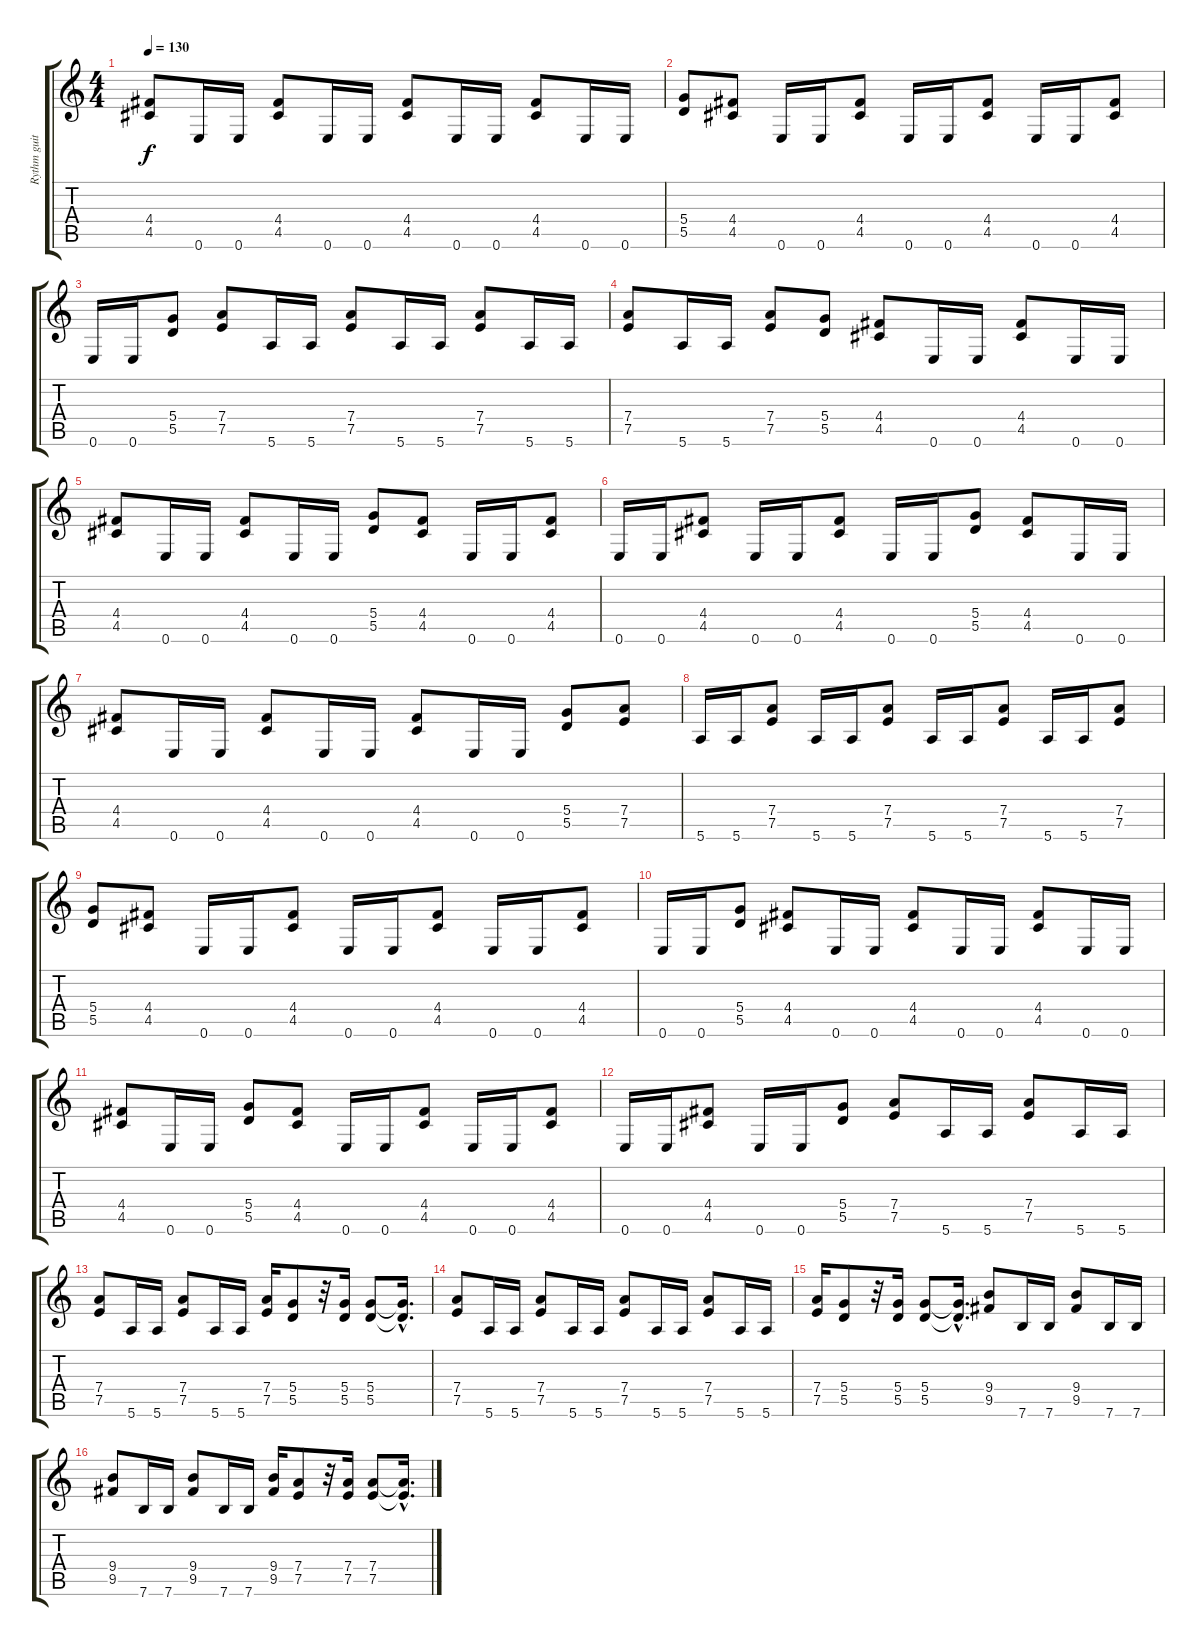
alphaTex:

\track ("Rythm guitar" "Rythm guit") {instrument distortionguitar}
\staff {score tabs}
\tuning (E4 B3 G3 D3 A2 E2) {hide}
\ts (4 4)
\tempo 130
\clef g2
\ks c
(4.4 4.5).8{dy f} 0.6.16 0.6.16 (4.4 4.5).8 0.6.16 0.6.16 (4.4 4.5).8 0.6.16 0.6.16 (4.4 4.5).8 0.6.16 0.6.16 |
(5.4 5.5).8 (4.4 4.5).8 0.6.16 0.6.16 (4.4 4.5).8 0.6.16 0.6.16 (4.4 4.5).8 0.6.16 0.6.16 (4.4 4.5).8 |
0.6.16 0.6.16 (5.4 5.5).8 (7.4 7.5).8 5.6.16 5.6.16 (7.4 7.5).8 5.6.16 5.6.16 (7.4 7.5).8 5.6.16 5.6.16 |
(7.4 7.5).8 5.6.16 5.6.16 (7.4 7.5).8 (5.4 5.5).8 (4.4 4.5).8 0.6.16 0.6.16 (4.4 4.5).8 0.6.16 0.6.16 |
(4.4 4.5).8 0.6.16 0.6.16 (4.4 4.5).8 0.6.16 0.6.16 (5.4 5.5).8 (4.4 4.5).8 0.6.16 0.6.16 (4.4 4.5).8 |
0.6.16 0.6.16 (4.4 4.5).8 0.6.16 0.6.16 (4.4 4.5).8 0.6.16 0.6.16 (5.4 5.5).8 (4.4 4.5).8 0.6.16 0.6.16 |
(4.4 4.5).8 0.6.16 0.6.16 (4.4 4.5).8 0.6.16 0.6.16 (4.4 4.5).8 0.6.16 0.6.16 (5.4 5.5).8 (7.4 7.5).8 |
5.6.16 5.6.16 (7.4 7.5).8 5.6.16 5.6.16 (7.4 7.5).8 5.6.16 5.6.16 (7.4 7.5).8 5.6.16 5.6.16 (7.4 7.5).8 |
(5.4 5.5).8 (4.4 4.5).8 0.6.16 0.6.16 (4.4 4.5).8 0.6.16 0.6.16 (4.4 4.5).8 0.6.16 0.6.16 (4.4 4.5).8 |
0.6.16 0.6.16 (5.4 5.5).8 (4.4 4.5).8 0.6.16 0.6.16 (4.4 4.5).8 0.6.16 0.6.16 (4.4 4.5).8 0.6.16 0.6.16 |
(4.4 4.5).8 0.6.16 0.6.16 (5.4 5.5).8 (4.4 4.5).8 0.6.16 0.6.16 (4.4 4.5).8 0.6.16 0.6.16 (4.4 4.5).8 |
0.6.16 0.6.16 (4.4 4.5).8 0.6.16 0.6.16 (5.4 5.5).8 (7.4 7.5).8 5.6.16 5.6.16 (7.4 7.5).8 5.6.16 5.6.16 |
(7.4 7.5).8 5.6.16 5.6.16 (7.4 7.5).8 5.6.16 5.6.16 (7.4 7.5).16 (5.4 5.5).8 r.32 (5.4 5.5).16 (5.4 5.5).8 (5.4{hac t} 5.5{hac t}).16{d} |
(7.4 7.5).8 5.6.16 5.6.16 (7.4 7.5).8 5.6.16 5.6.16 (7.4 7.5).8 5.6.16 5.6.16 (7.4 7.5).8 5.6.16 5.6.16 |
(7.4 7.5).16 (5.4 5.5).8 r.32 (5.4 5.5).16 (5.4 5.5).8 (5.4{hac t} 5.5{hac t}).16{d} (9.4 9.5).8 7.6.16 7.6.16 (9.4 9.5).8 7.6.16 7.6.16 |
(9.4 9.5).8 7.6.16 7.6.16 (9.4 9.5).8 7.6.16 7.6.16 (9.4 9.5).16 (7.4 7.5).8 r.32 (7.4 7.5).16 (7.4 7.5).8 (7.4{hac t} 7.5{hac t}).16{d}
